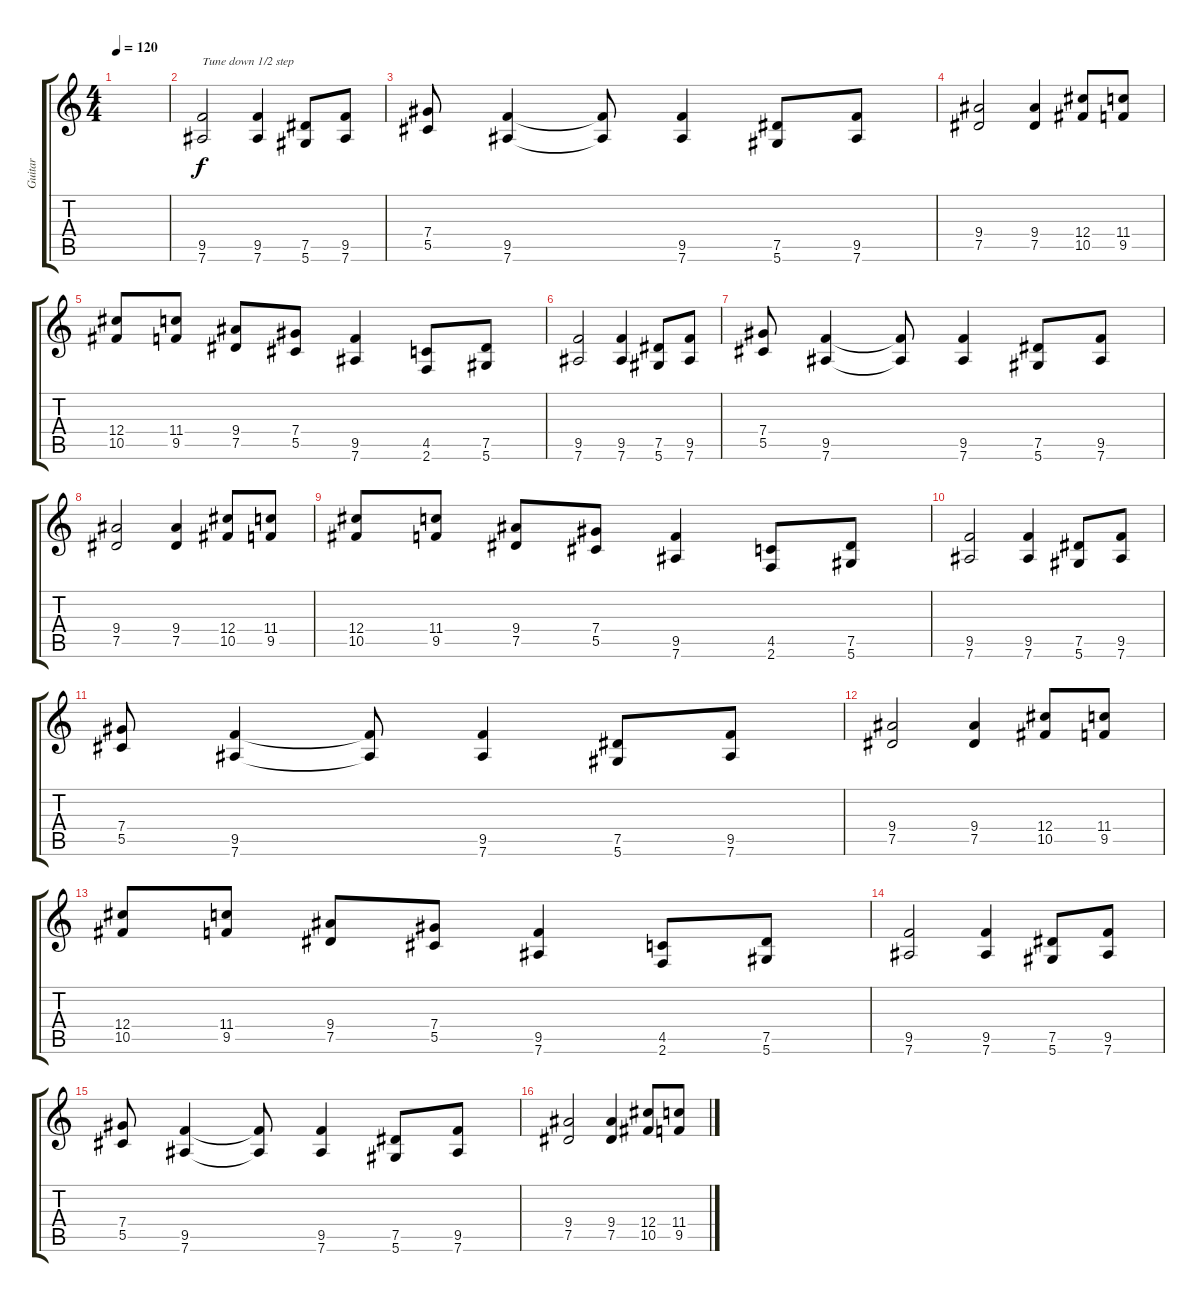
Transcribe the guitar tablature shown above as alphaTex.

\track ("Guitar" "Guitar") {instrument distortionguitar}
\staff {score tabs}
\tuning (Eb4 Bb3 Gb3 Db3 Ab2 Eb2) {hide}
\ts (4 4)
\tempo 120
\clef g2
\ks c
|
(9.5 7.6).2{txt "Tune down 1/2 step"} (9.5 7.6).4 (7.5 5.6).8 (9.5 7.6).8 |
(7.4 5.5).8 (9.5 7.6).4 (9.5{t} 7.6{t}).8 (9.5 7.6).4 (7.5 5.6).8 (9.5 7.6).8 |
(9.4 7.5).2 (9.4 7.5).4 (12.4 10.5).8 (11.4 9.5).8 |
(12.4 10.5).8 (11.4 9.5).8 (9.4 7.5).8 (7.4 5.5).8 (9.5 7.6).4 (4.5 2.6).8 (7.5 5.6).8 |
(9.5 7.6).2 (9.5 7.6).4 (7.5 5.6).8 (9.5 7.6).8 |
(7.4 5.5).8 (9.5 7.6).4 (9.5{t} 7.6{t}).8 (9.5 7.6).4 (7.5 5.6).8 (9.5 7.6).8 |
(9.4 7.5).2 (9.4 7.5).4 (12.4 10.5).8 (11.4 9.5).8 |
(12.4 10.5).8 (11.4 9.5).8 (9.4 7.5).8 (7.4 5.5).8 (9.5 7.6).4 (4.5 2.6).8 (7.5 5.6).8 |
(9.5 7.6).2 (9.5 7.6).4 (7.5 5.6).8 (9.5 7.6).8 |
(7.4 5.5).8 (9.5 7.6).4 (9.5{t} 7.6{t}).8 (9.5 7.6).4 (7.5 5.6).8 (9.5 7.6).8 |
(9.4 7.5).2 (9.4 7.5).4 (12.4 10.5).8 (11.4 9.5).8 |
(12.4 10.5).8 (11.4 9.5).8 (9.4 7.5).8 (7.4 5.5).8 (9.5 7.6).4 (4.5 2.6).8 (7.5 5.6).8 |
(9.5 7.6).2 (9.5 7.6).4 (7.5 5.6).8 (9.5 7.6).8 |
(7.4 5.5).8 (9.5 7.6).4 (9.5{t} 7.6{t}).8 (9.5 7.6).4 (7.5 5.6).8 (9.5 7.6).8 |
(9.4 7.5).2 (9.4 7.5).4 (12.4 10.5).8 (11.4 9.5).8
